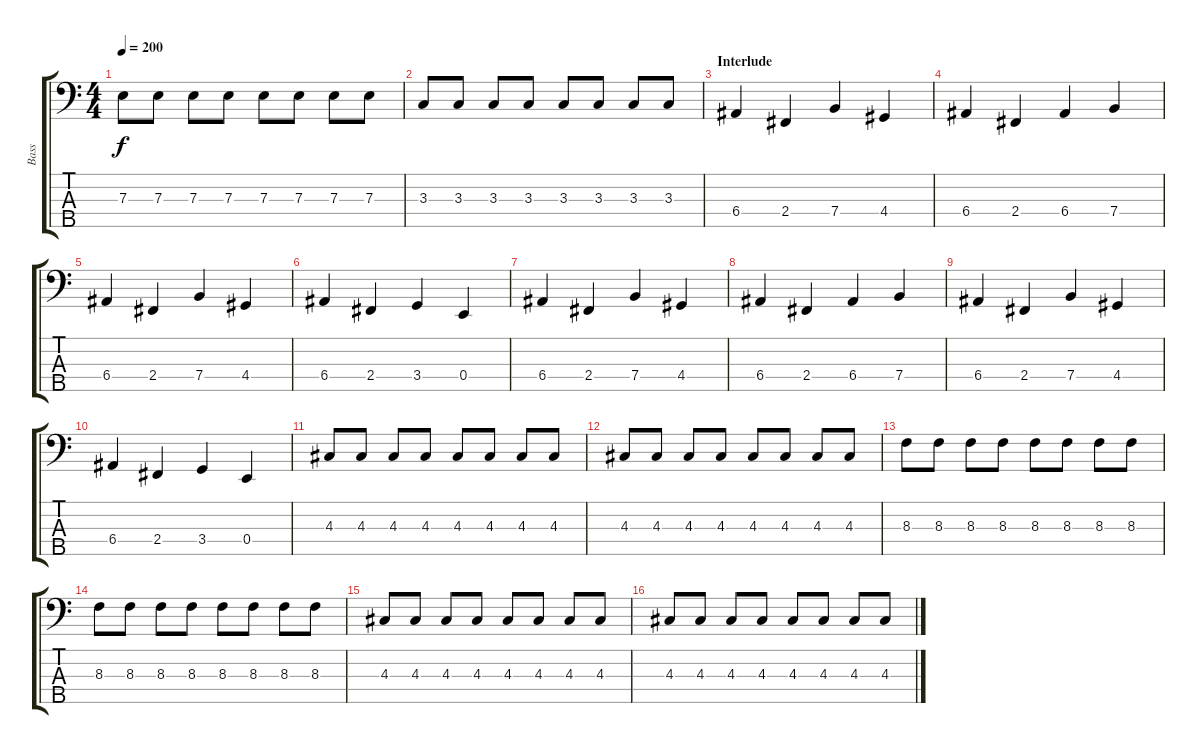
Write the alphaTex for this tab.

\track ("Bass" "Bass") {instrument electricbassfinger}
\staff {score tabs}
\tuning (G2 D2 A1 E1 B0) {hide}
\ts (4 4)
\tempo 200
\clef f4
\ks c
7.3.8{dy f} 7.3.8 7.3.8 7.3.8 7.3.8 7.3.8 7.3.8 7.3.8 |
3.3.8 3.3.8 3.3.8 3.3.8 3.3.8 3.3.8 3.3.8 3.3.8 |
\section ("" "Interlude")
6.4.4 2.4.4 7.4.4 4.4.4 |
6.4.4 2.4.4 6.4.4 7.4.4 |
6.4.4 2.4.4 7.4.4 4.4.4 |
6.4.4 2.4.4 3.4.4 0.4.4 |
6.4.4 2.4.4 7.4.4 4.4.4 |
6.4.4 2.4.4 6.4.4 7.4.4 |
6.4.4 2.4.4 7.4.4 4.4.4 |
6.4.4 2.4.4 3.4.4 0.4.4 |
4.3.8 4.3.8 4.3.8 4.3.8 4.3.8 4.3.8 4.3.8 4.3.8 |
4.3.8 4.3.8 4.3.8 4.3.8 4.3.8 4.3.8 4.3.8 4.3.8 |
8.3.8 8.3.8 8.3.8 8.3.8 8.3.8 8.3.8 8.3.8 8.3.8 |
8.3.8 8.3.8 8.3.8 8.3.8 8.3.8 8.3.8 8.3.8 8.3.8 |
4.3.8 4.3.8 4.3.8 4.3.8 4.3.8 4.3.8 4.3.8 4.3.8 |
4.3.8 4.3.8 4.3.8 4.3.8 4.3.8 4.3.8 4.3.8 4.3.8
